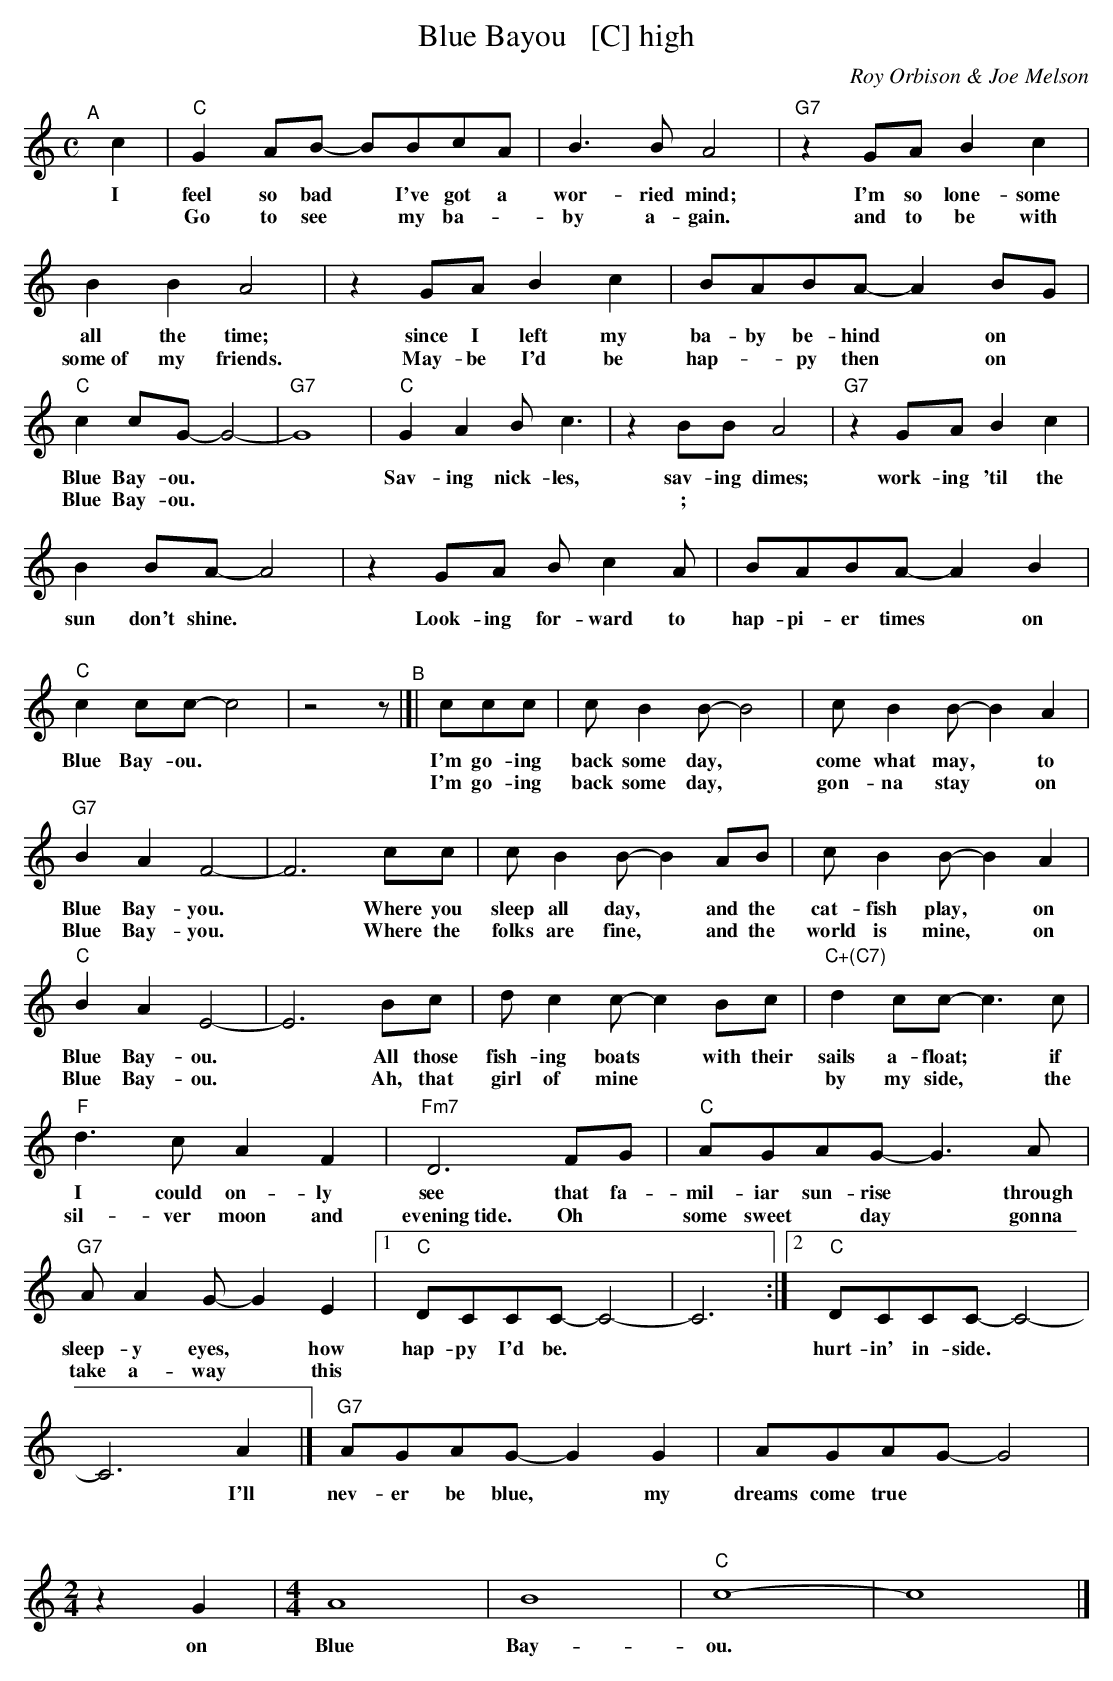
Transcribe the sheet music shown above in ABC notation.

X:1
T: Blue Bayou   [C] high
C: Roy Orbison & Joe Melson
M: C
L: 1/8
K: C
"^A"[|] c2 | "C"G2AB- BBcA | B3B A4 | "G7"z2GA B2c2 |
w: I feel so bad* I've got a wor-ried mind; I'm so lone-some
w: ~ Go to see* my ba-*by a-gain. and to be with
	B2B2 A4 | z2GA B2c2 | BABA- A2BG |
w: all the time; since I left my ba-by be-hind* on*
w: some~of my friends. May-be I'd be hap-*py then* on*
	"C"c2cG- G4- | "G7"G8 | "C"G2A2 Bc3 | z2BB A4 |
w: Blue Bay-ou.** Sav-ing nick-les, sav-ing dimes;
w: Blue Bay-ou. ~ ~ ~ ~ ~ ~ ~;
	"G7"z2GAB2c2 | B2BA- A4 | z2GA Bc2A |
w: work-ing 'til the sun don't shine.* Look-ing for-ward to
w: ~ ~ ~ ~ ~ ~ ~ ~ ~ ~ ~ ~ ~
	BABA- A2B2 | "C"c2cc- c4 | z4 z "^B"|[| ccc |
w: hap-pi-er times* on Blue Bay-ou.* I'm go-ing
w: ~ ~ ~ ~ ~ ~ ~ ~ ~ ~ I'm go-ing
	cB2B- B4 | cB2B- B2A2 | "G7"B2A2 F4- | F6
w: back some day,* come what may,* to Blue Bay-you.*
w: back some day,* gon-na stay* on Blue Bay-you.*
	cc | cB2B- B2AB | cB2B- B2A2 | "C"B2A2 E4- | E6
w: Where you sleep all day,* and the cat-fish play,* on Blue Bay-ou.*
w: Where the folks are fine,* and the world is mine,* on Blue Bay-ou.*
 	Bc | dc2c- c2Bc | "C+(C7)"d2cc- c3c |
w: All those fish-ing boats* with their sails a-float;* if
w: Ah, that girl of mine*** by my side,* the
	"F"d3c A2F2 | "Fm7"D6 FG | "C"AGAG- G3A |
w: I could on-ly see that fa-mil-iar sun-rise* through
w: sil-ver moon and evening~tide. Oh* some sweet* day* gonna
	"G7"AA2G- G2E2 |1 "C"DCCC- C4- | C6 :|
w: sleep-y eyes,* how hap-py I'd be.**
w: take a-way* this ~ ~ ~ ~ ~ ~
	[2 "C"DCCC- C4- | C6 A2 |] "G7"AGAG- G2G2 | AGAG- G4 |
w: hurt-in' in-side.**  I'll nev-er be blue,* my dreams come true*
	[M:2/4] z2G2 |[M:4/4] A8 | B8 | "C"c8- | c8 |]
w: on Blue Bay-ou.**
